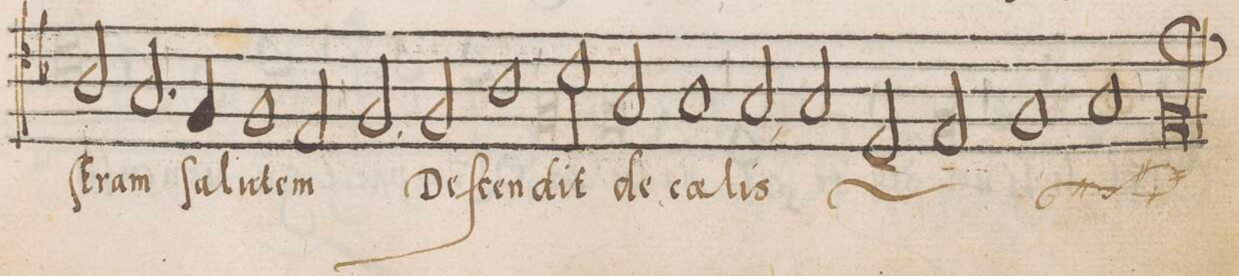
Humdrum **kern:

**kern	**text
*I"TENOR	*
*clefC4	*
*k[b-]	*
*met()	*
*M2/1	*
2A/	-ſtram
2.G/	.
=64-	=64-
4F/	ſa-
1F	-lu-
2E/	-tem
=65-	=65-
2F/	.
2F/	De-
1A	-ſcen-
=66-	=66-
2B-\	-dit
2G/	de
1G	cae-
=67-	=67-
2G/	-lis
*	*ij
2G/	De-
2D/	-ſcen-
2E/	-dit
=68-	=68-
1F	de
1G	cae-
=69-	=69-
0Fl	-lis
*	*Xij
=70||	=70||
*-	*-
